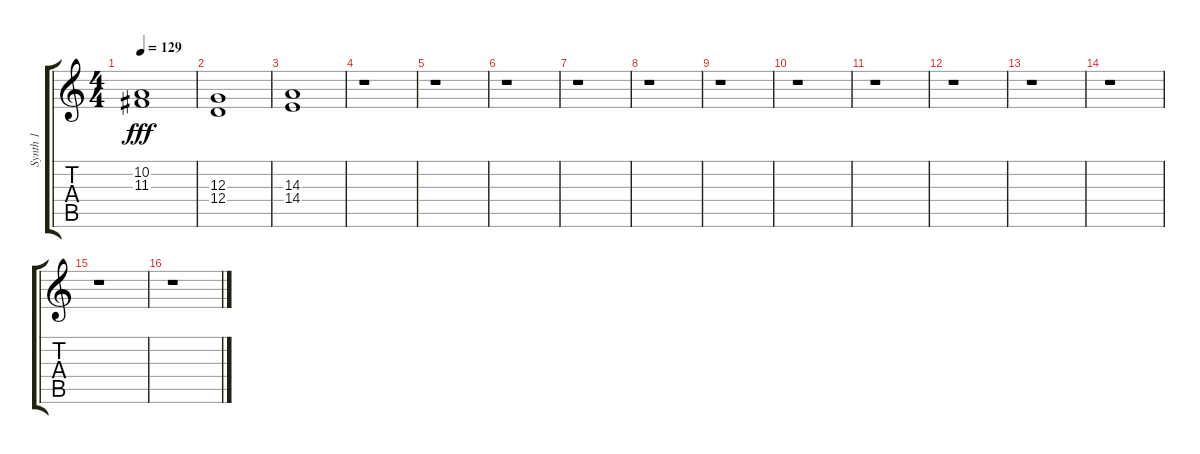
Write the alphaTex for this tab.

\track ("Synth 1" "Synth 1") {instrument acousticgrandpiano}
\staff {score tabs}
\tuning (E4 B3 G3 D3 A2 E2) {hide}
\ts (4 4)
\tempo 129
\clef g2
\ks c
(10.2 11.3).1{dy fff} |
(12.3 12.4).1 |
(14.3 14.4).1 |
r.1 |
r.1 |
r.1 |
r.1 |
r.1 |
r.1 |
r.1 |
r.1 |
r.1 |
r.1 |
r.1 |
r.1 |
r.1
